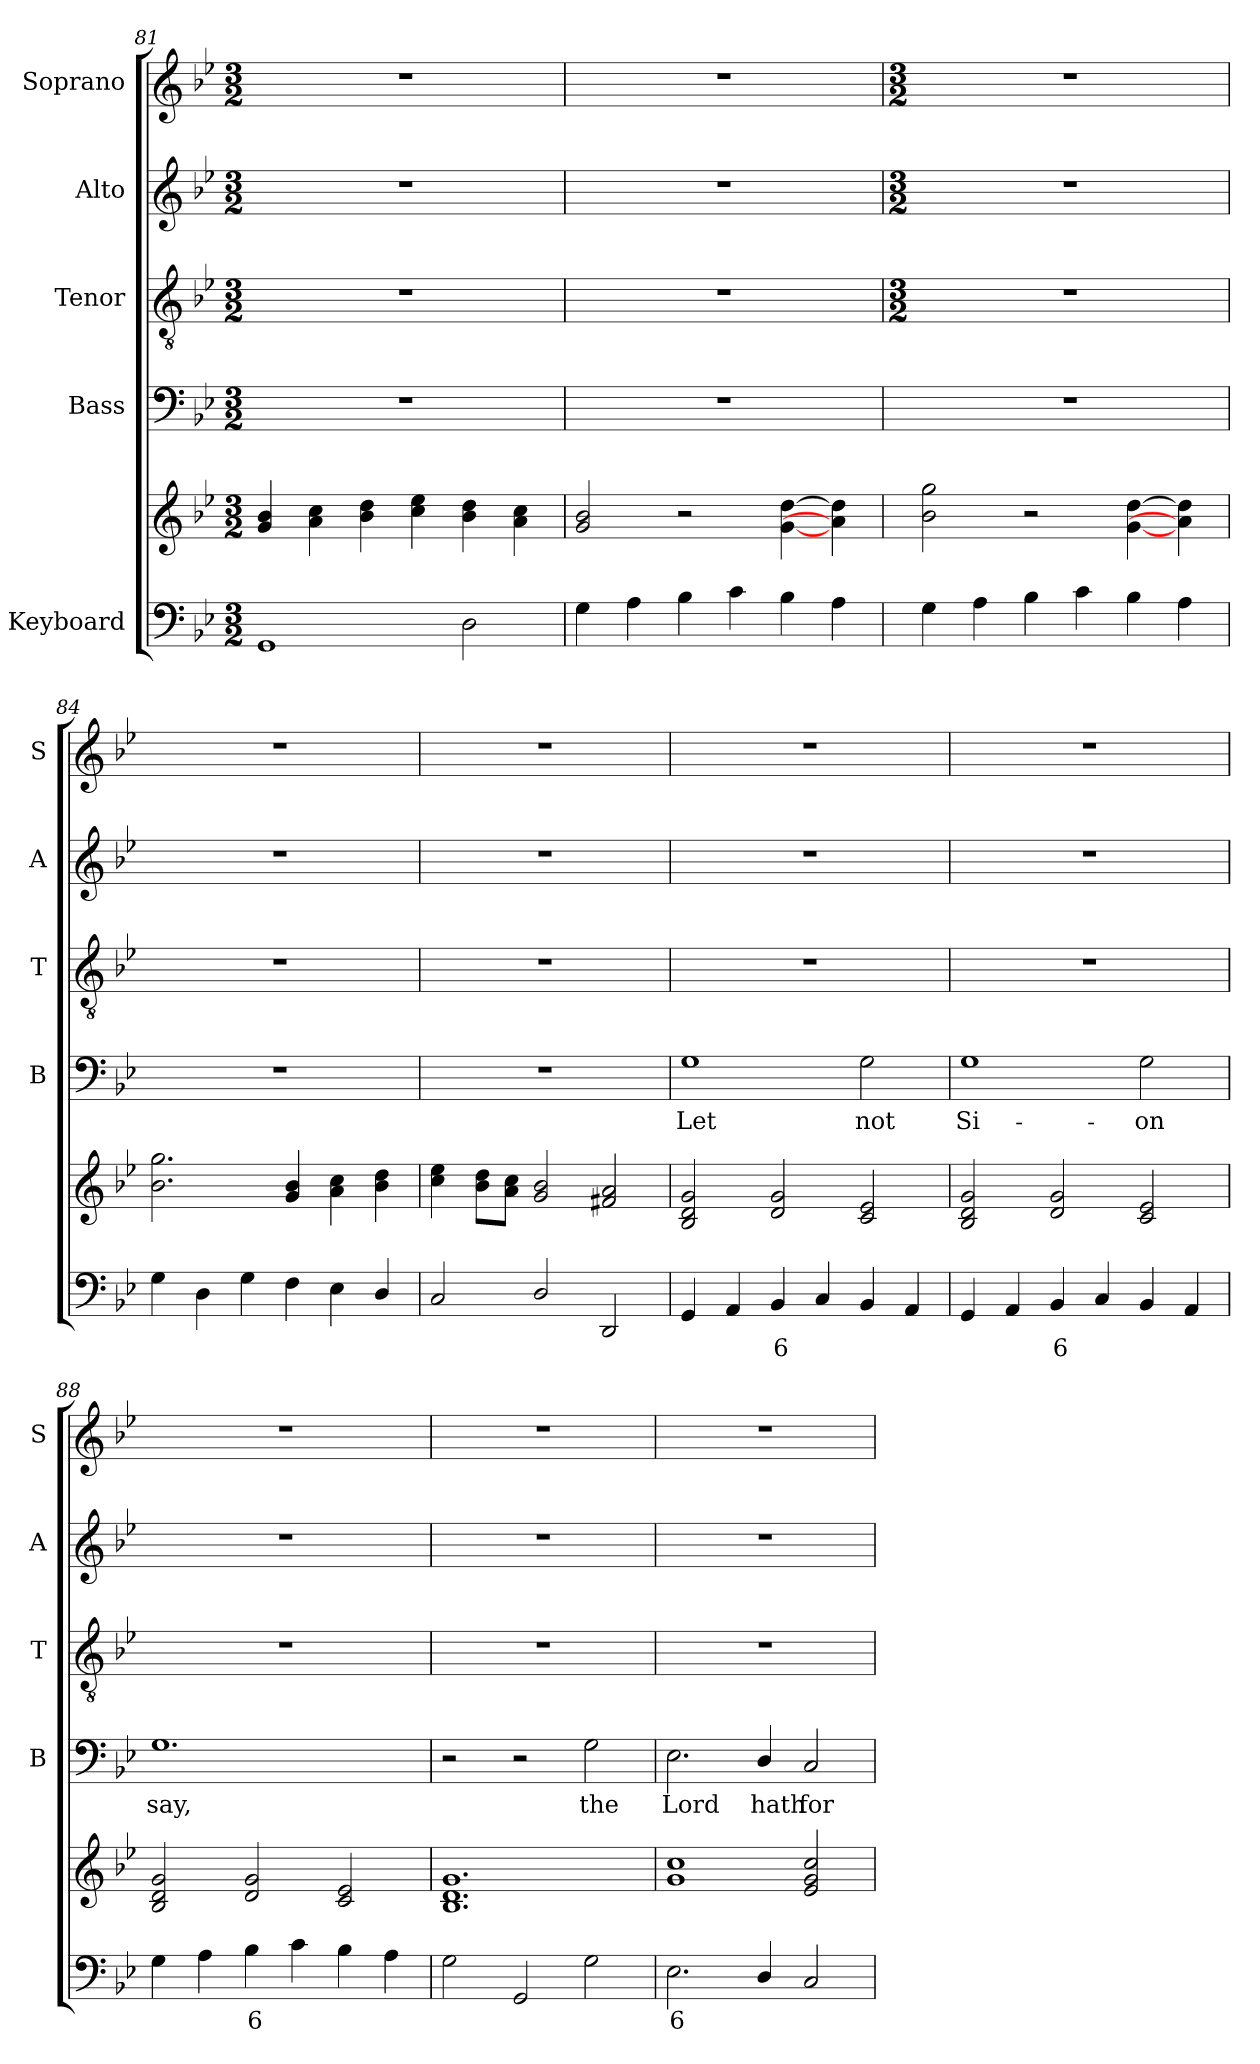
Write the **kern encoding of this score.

**kern	**text	**kern	**kern	**text	**kern	**kern	**kern
*part5	*part5	*part5	*part4	*part4	*part3	*part2	*part1
*staff6	*staff6	*staff5	*staff4	*staff4	*staff3	*staff2	*staff1
*I"Keyboard	*	*	*I"Bass	*	*I"Tenor	*I"Alto	*I"Soprano
*	*	*	*I'B	*	*I'T	*I'A	*I'S
*clefF4	*	*clefG2	*clefF4	*	*clefGv2	*clefG2	*clefG2
*k[b-e-]	*	*k[b-e-]	*k[b-e-]	*	*k[b-e-]	*k[b-e-]	*k[b-e-]
*B-:	*	*B-:	*B-:	*	*B-:	*B-:	*B-:
*M3/2	*	*M3/2	*M3/2	*	*M3/2	*M3/2	*M3/2
=81	=81	=81	=81	=81	=81	=81	=81
!	!	!	!LO:N:vis=1	!	!LO:N:vis=1	!LO:N:vis=1	!LO:N:vis=1
1GG	.	4g 4b-	1.r	.	1.r	1.r	1.r
.	.	4a 4cc	.	.	.	.	.
.	.	4b- 4dd	.	.	.	.	.
.	.	4cc 4ee-	.	.	.	.	.
2D	.	4b- 4dd	.	.	.	.	.
.	.	4a 4cc	.	.	.	.	.
=82	=82	=82	=82	=82	=82	=82	=82
!	!	!	!LO:N:vis=1	!	!LO:N:vis=1	!LO:N:vis=1	!LO:N:vis=1
4G	.	2g 2b-	1.r	.	1.r	1.r	1.r
4A	.	.	.	.	.	.	.
4B-	.	2r	.	.	.	.	.
4c	.	.	.	.	.	.	.
4B-	.	[4g [4dd	.	.	.	.	.
4A	.	4a] 4dd]	.	.	.	.	.
!!LO:LB:g=z
=83	=83	=83	=83	=83	=83	=83	=83
*	*	*	*	*	*M3/2	*M3/2	*M3/2
!	!	!	!LO:N:vis=1	!	!	!	!
4G	.	2b- 2gg	1.r	.	1.r	1.r	1.r
4A	.	.	.	.	.	.	.
4B-	.	2r	.	.	.	.	.
4c	.	.	.	.	.	.	.
4B-	.	[4g [4dd	.	.	.	.	.
4A	.	4a] 4dd]	.	.	.	.	.
=84	=84	=84	=84	=84	=84	=84	=84
!	!	!	!LO:N:vis=1	!	!	!	!
4G	.	2.b- 2.gg	1.r	.	1.r	1.r	1.r
4D	.	.	.	.	.	.	.
4G	.	.	.	.	.	.	.
4F	.	4g 4b-	.	.	.	.	.
4E-	.	4a 4cc	.	.	.	.	.
4D/	.	4b- 4dd	.	.	.	.	.
=85	=85	=85	=85	=85	=85	=85	=85
!	!	!	!LO:N:vis=1	!	!	!	!
2C	.	4cc 4ee-	1.r	.	1.r	1.r	1.r
.	.	8b- 8ddL	.	.	.	.	.
.	.	8a 8ccJ	.	.	.	.	.
2D/	.	2g 2b-	.	.	.	.	.
2DD	.	2f#X 2a	.	.	.	.	.
=86	=86	=86	=86	=86	=86	=86	=86
!	!	!	!	!LO:LY:b	!	!	!
4GG	.	2B- 2d 2g	1G	Let	1.r	1.r	1.r
4AA	.	.	.	.	.	.	.
!	!LO:LY:b	!	!	!	!	!	!
4BB-	6	2d 2g	.	.	.	.	.
4C	.	.	.	.	.	.	.
!	!	!	!	!LO:LY:b	!	!	!
4BB-	.	2c 2e-	2G	not	.	.	.
4AA	.	.	.	.	.	.	.
=87	=87	=87	=87	=87	=87	=87	=87
!	!	!	!	!LO:LY:b	!	!	!
4GG	.	2B- 2d 2g	1G	Si-	1.r	1.r	1.r
4AA	.	.	.	.	.	.	.
!	!LO:LY:b	!	!	!	!	!	!
4BB-	6	2d 2g	.	.	.	.	.
4C	.	.	.	.	.	.	.
!	!	!	!	!LO:LY:b	!	!	!
4BB-	.	2c 2e-	2G	-on	.	.	.
4AA	.	.	.	.	.	.	.
=88	=88	=88	=88	=88	=88	=88	=88
!	!	!	!	!LO:LY:b	!	!	!
4G	.	2B- 2d 2g	1.G	say,	1.r	1.r	1.r
4A	.	.	.	.	.	.	.
!	!LO:LY:b	!	!	!	!	!	!
4B-	6	2d 2g	.	.	.	.	.
4c	.	.	.	.	.	.	.
4B-	.	2c 2e-	.	.	.	.	.
4A	.	.	.	.	.	.	.
=89	=89	=89	=89	=89	=89	=89	=89
2G	.	1.B- 1.d 1.g	2r	.	1.r	1.r	1.r
2GG	.	.	2r	.	.	.	.
!	!	!	!	!LO:LY:b	!	!	!
2G	.	.	2G	the	.	.	.
=90	=90	=90	=90	=90	=90	=90	=90
!	!LO:LY:b	!	!	!LO:LY:b	!	!	!
2.E-	6	1g 1cc	2.E-	Lord	1.r	1.r	1.r
!	!	!	!	!LO:LY:b	!	!	!
4D/	.	.	4D/	hath	.	.	.
!	!	!	!	!LO:LY:b	!	!	!
2C	.	2e- 2g 2cc	2C	for-	.	.	.
=	=	=	=	=	=	=	=
*-	*-	*-	*-	*-	*-	*-	*-
